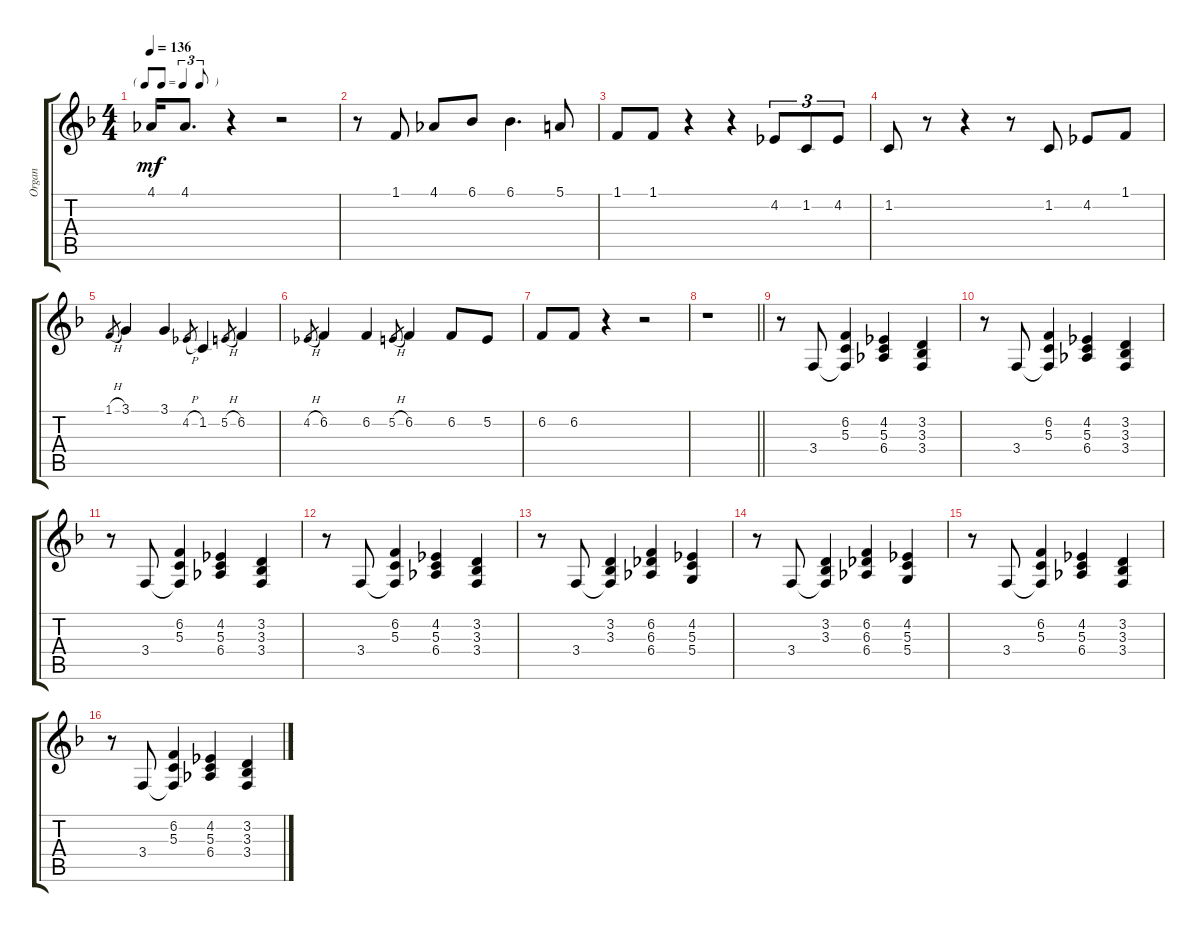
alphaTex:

\track ("Organ" "Organ") {instrument drawbarorgan}
\staff {score tabs}
\tuning (E4 B3 G3 D3 A2 E2) {hide}
\ts (4 4)
\tf triplet8th
\tempo 136
\clef g2
\ks f
4.1.16{dy mf} 4.1.8{d} r.4 r.2 |
r.8 1.1.8 4.1.8 6.1.8 6.1.4{d} 5.1.8 |
1.1.8 1.1.8 r.4 r.4 4.2.8{tu (3 2)} 1.2.8{tu (3 2)} 4.2.8{tu (3 2)} |
1.2.8 r.8 r.4 r.8 1.2.8 4.2.8 1.1.8 |
1.1{h}.8{gr} 3.1.4 3.1.4 4.2{h}.8{gr} 1.2.4 5.2{h}.8{gr} 6.2.4 |
4.2{h}.8{gr} 6.2.4 6.2.4 5.2{h}.8{gr} 6.2.4 6.2.8 5.2.8 |
6.2.8 6.2.8 r.4 r.2 |
\barLineRight lightlight
r.1 |
r.8 3.4.8 (6.2 5.3 3.4{t}).4 (4.2 5.3 6.4).4 (3.2 3.3 3.4).4 |
r.8 3.4.8 (6.2 5.3 3.4{t}).4 (4.2 5.3 6.4).4 (3.2 3.3 3.4).4 |
r.8 3.4.8 (6.2 5.3 3.4{t}).4 (4.2 5.3 6.4).4 (3.2 3.3 3.4).4 |
r.8 3.4.8 (6.2 5.3 3.4{t}).4 (4.2 5.3 6.4).4 (3.2 3.3 3.4).4 |
r.8 3.4.8 (3.2 3.3 3.4{t}).4 (6.2 6.3 6.4).4 (4.2 5.3 5.4).4 |
r.8 3.4.8 (3.2 3.3 3.4{t}).4 (6.2 6.3 6.4).4 (4.2 5.3 5.4).4 |
r.8 3.4.8 (6.2 5.3 3.4{t}).4 (4.2 5.3 6.4).4 (3.2 3.3 3.4).4 |
r.8 3.4.8 (6.2 5.3 3.4{t}).4 (4.2 5.3 6.4).4 (3.2 3.3 3.4).4
